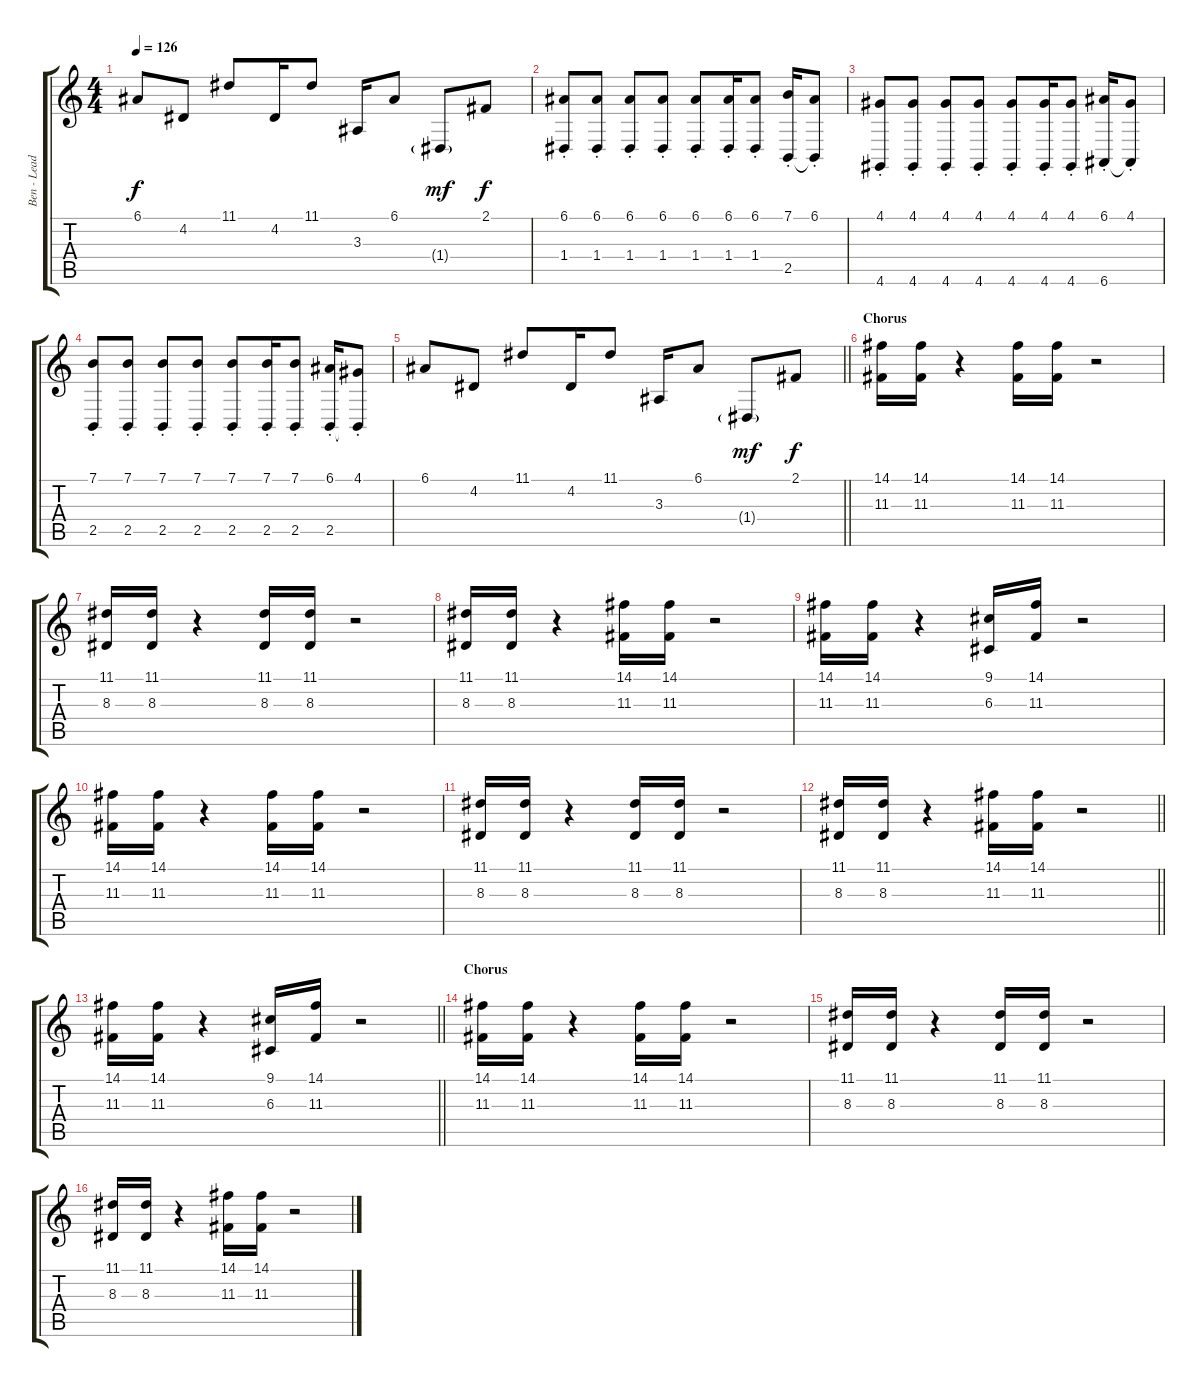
\track ("Ben - Lead Synth" "Ben - Lead") {instrument lead2sawtooth}
\staff {score tabs}
\tuning (E4 B3 G3 D3 A2 E2) {hide}
\ts (4 4)
\tempo 126
\clef g2
\ks c
6.1.8{dy f} 4.2.8{volume 8 instrument lead1square} 11.1.8 4.2.16 11.1.8 3.3.16 6.1.8 1.4{g}.8{dy mf} 2.1.8{dy f} |
(6.1{st} 1.4{st}).8{volume 7 instrument lead2sawtooth} (6.1{st} 1.4{st}).8 (6.1{st} 1.4{st}).8 (6.1{st} 1.4{st}).8 (6.1{st} 1.4{st}).8 (6.1{st} 1.4{st}).16 (6.1{st} 1.4{st}).8 (7.1{st} 2.5).16 (6.1{st} 2.5{t}).8 |
(4.1{st} 4.6{st}).8 (4.1{st} 4.6{st}).8 (4.1{st} 4.6{st}).8 (4.1{st} 4.6{st}).8 (4.1{st} 4.6{st}).8 (4.1{st} 4.6{st}).16 (4.1{st} 4.6{st}).8 (6.1{st} 6.6).16 (4.1{st} 6.6{t}).8 |
(7.1{st} 2.5{st}).8 (7.1{st} 2.5{st}).8 (7.1{st} 2.5{st}).8 (7.1{st} 2.5{st}).8 (7.1{st} 2.5{st}).8 (7.1{st} 2.5{st}).16 (7.1{st} 2.5{st}).8 (6.1{st} 2.5).16 (4.1{st} 2.5{t}).8 |
\barLineRight lightlight
6.1.8 4.2.8{volume 10 instrument lead1square} 11.1.8 4.2.16 11.1.8 3.3.16 6.1.8 1.4{g}.8{dy mf} 2.1.8{dy f} |
\section ("" "Chorus")
(14.1 11.3).16{instrument lead2sawtooth} (14.1 11.3).16 r.4 (14.1 11.3).16 (14.1 11.3).16 r.2 |
(11.1 8.3).16 (11.1 8.3).16 r.4 (11.1 8.3).16 (11.1 8.3).16 r.2 |
(11.1 8.3).16 (11.1 8.3).16 r.4 (14.1 11.3).16 (14.1 11.3).16 r.2 |
(14.1 11.3).16 (14.1 11.3).16 r.4 (9.1 6.3).16 (14.1 11.3).16 r.2 |
(14.1 11.3).16 (14.1 11.3).16 r.4 (14.1 11.3).16 (14.1 11.3).16 r.2 |
(11.1 8.3).16 (11.1 8.3).16 r.4 (11.1 8.3).16 (11.1 8.3).16 r.2 |
\barLineRight lightlight
(11.1 8.3).16 (11.1 8.3).16 r.4 (14.1 11.3).16 (14.1 11.3).16 r.2 |
\barLineRight lightlight
(14.1 11.3).16 (14.1 11.3).16 r.4 (9.1 6.3).16 (14.1 11.3).16 r.2 |
\section ("" "Chorus")
(14.1 11.3).16{instrument lead2sawtooth} (14.1 11.3).16 r.4 (14.1 11.3).16 (14.1 11.3).16 r.2 |
(11.1 8.3).16 (11.1 8.3).16 r.4 (11.1 8.3).16 (11.1 8.3).16 r.2 |
(11.1 8.3).16 (11.1 8.3).16 r.4 (14.1 11.3).16 (14.1 11.3).16 r.2
